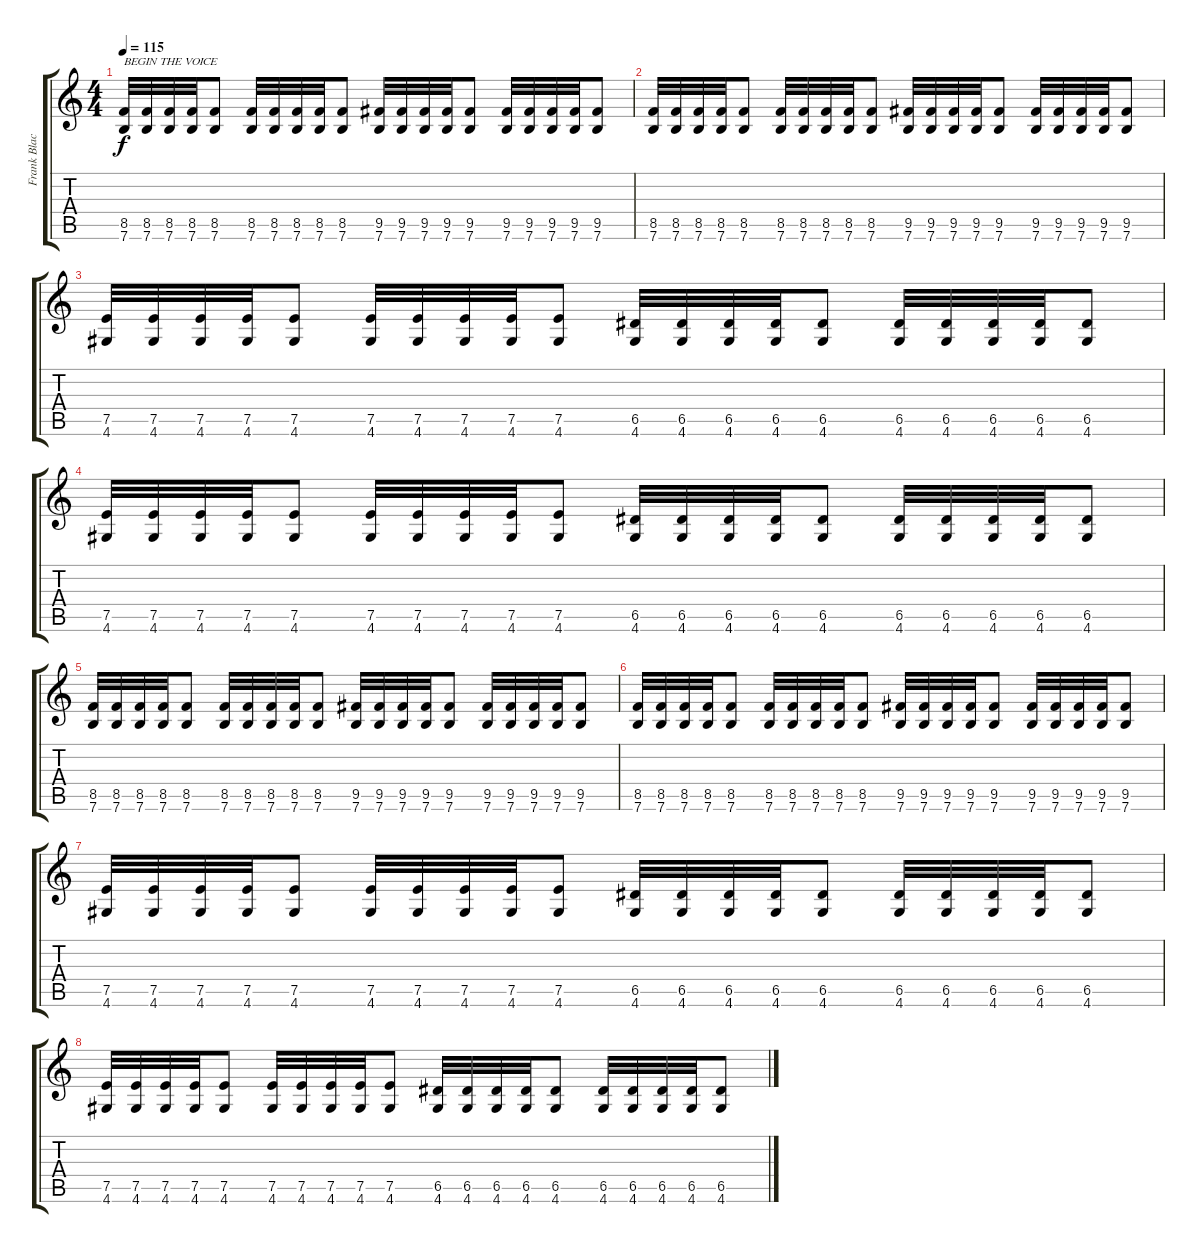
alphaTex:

\track ("Frank Blackfire (Rhythm guitar)" "Frank Blac") {instrument distortionguitar}
\staff {score tabs}
\tuning (E4 B3 G3 D3 A2 E2) {hide}
\ts (4 4)
\tempo 115
\clef g2
\ks c
(8.5 7.6).32{txt "BEGIN THE VOICE" dy f balance 8} (8.5 7.6).32 (8.5 7.6).32 (8.5 7.6).32 (8.5 7.6).8 (8.5 7.6).32 (8.5 7.6).32 (8.5 7.6).32 (8.5 7.6).32 (8.5 7.6).8 (9.5 7.6).32 (9.5 7.6).32 (9.5 7.6).32 (9.5 7.6).32 (9.5 7.6).8 (9.5 7.6).32 (9.5 7.6).32 (9.5 7.6).32 (9.5 7.6).32 (9.5 7.6).8 |
(8.5 7.6).32 (8.5 7.6).32 (8.5 7.6).32 (8.5 7.6).32 (8.5 7.6).8 (8.5 7.6).32 (8.5 7.6).32 (8.5 7.6).32 (8.5 7.6).32 (8.5 7.6).8 (9.5 7.6).32 (9.5 7.6).32 (9.5 7.6).32 (9.5 7.6).32 (9.5 7.6).8 (9.5 7.6).32 (9.5 7.6).32 (9.5 7.6).32 (9.5 7.6).32 (9.5 7.6).8 |
(7.5 4.6).32 (7.5 4.6).32 (7.5 4.6).32 (7.5 4.6).32 (7.5 4.6).8 (7.5 4.6).32 (7.5 4.6).32 (7.5 4.6).32 (7.5 4.6).32 (7.5 4.6).8 (6.5 4.6).32 (6.5 4.6).32 (6.5 4.6).32 (6.5 4.6).32 (6.5 4.6).8 (6.5 4.6).32 (6.5 4.6).32 (6.5 4.6).32 (6.5 4.6).32 (6.5 4.6).8 |
(7.5 4.6).32 (7.5 4.6).32 (7.5 4.6).32 (7.5 4.6).32 (7.5 4.6).8 (7.5 4.6).32 (7.5 4.6).32 (7.5 4.6).32 (7.5 4.6).32 (7.5 4.6).8 (6.5 4.6).32 (6.5 4.6).32 (6.5 4.6).32 (6.5 4.6).32 (6.5 4.6).8 (6.5 4.6).32 (6.5 4.6).32 (6.5 4.6).32 (6.5 4.6).32 (6.5 4.6).8 |
(8.5 7.6).32{balance 8} (8.5 7.6).32 (8.5 7.6).32 (8.5 7.6).32 (8.5 7.6).8 (8.5 7.6).32 (8.5 7.6).32 (8.5 7.6).32 (8.5 7.6).32 (8.5 7.6).8 (9.5 7.6).32 (9.5 7.6).32 (9.5 7.6).32 (9.5 7.6).32 (9.5 7.6).8 (9.5 7.6).32 (9.5 7.6).32 (9.5 7.6).32 (9.5 7.6).32 (9.5 7.6).8 |
(8.5 7.6).32 (8.5 7.6).32 (8.5 7.6).32 (8.5 7.6).32 (8.5 7.6).8 (8.5 7.6).32 (8.5 7.6).32 (8.5 7.6).32 (8.5 7.6).32 (8.5 7.6).8 (9.5 7.6).32 (9.5 7.6).32 (9.5 7.6).32 (9.5 7.6).32 (9.5 7.6).8 (9.5 7.6).32 (9.5 7.6).32 (9.5 7.6).32 (9.5 7.6).32 (9.5 7.6).8 |
(7.5 4.6).32 (7.5 4.6).32 (7.5 4.6).32 (7.5 4.6).32 (7.5 4.6).8 (7.5 4.6).32 (7.5 4.6).32 (7.5 4.6).32 (7.5 4.6).32 (7.5 4.6).8 (6.5 4.6).32 (6.5 4.6).32 (6.5 4.6).32 (6.5 4.6).32 (6.5 4.6).8 (6.5 4.6).32 (6.5 4.6).32 (6.5 4.6).32 (6.5 4.6).32 (6.5 4.6).8 |
(7.5 4.6).32 (7.5 4.6).32 (7.5 4.6).32 (7.5 4.6).32 (7.5 4.6).8 (7.5 4.6).32 (7.5 4.6).32 (7.5 4.6).32 (7.5 4.6).32 (7.5 4.6).8 (6.5 4.6).32 (6.5 4.6).32 (6.5 4.6).32 (6.5 4.6).32 (6.5 4.6).8 (6.5 4.6).32 (6.5 4.6).32 (6.5 4.6).32 (6.5 4.6).32 (6.5 4.6).8
